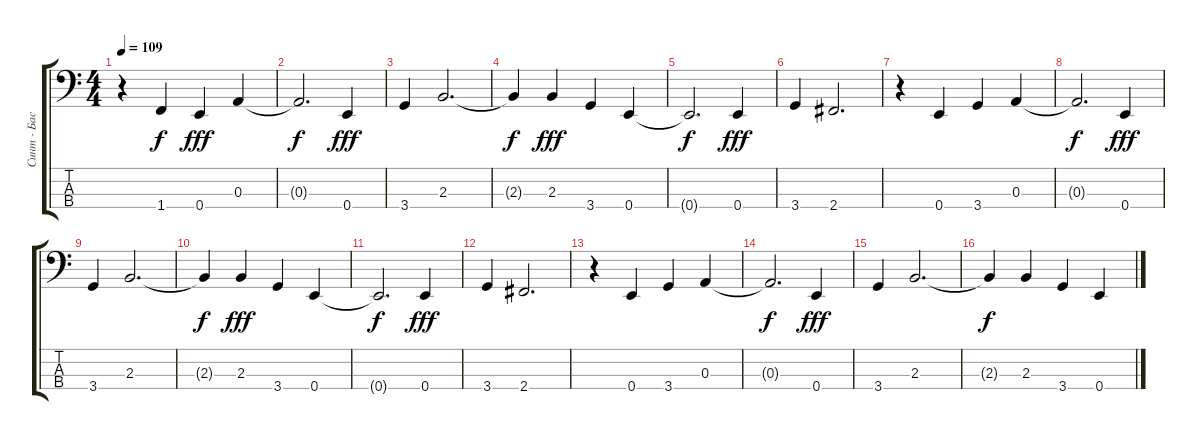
\track ("Синт - Бас" "Синт - Бас") {instrument synthbass1}
\staff {score tabs}
\tuning (G2 D2 A1 E1) {hide}
\ts (4 4)
\tempo 109
\clef f4
\ks c
r.4{dy fff} 1.4.4{dy f} 0.4.4{dy fff} 0.3.4 |
0.3{t}.2{d dy f} 0.4.4{dy fff} |
3.4.4 2.3.2{d} |
2.3{t}.4{dy f} 2.3.4{dy fff} 3.4.4 0.4.4 |
0.4{t}.2{d dy f} 0.4.4{dy fff} |
3.4.4 2.4.2{d} |
r.4 0.4.4 3.4.4 0.3.4 |
0.3{t}.2{d dy f} 0.4.4{dy fff} |
3.4.4 2.3.2{d} |
2.3{t}.4{dy f} 2.3.4{dy fff} 3.4.4 0.4.4 |
0.4{t}.2{d dy f} 0.4.4{dy fff} |
3.4.4 2.4.2{d} |
r.4 0.4.4 3.4.4 0.3.4 |
0.3{t}.2{d dy f} 0.4.4{dy fff} |
3.4.4 2.3.2{d} |
2.3{t}.4{dy f} 2.3.4 3.4.4 0.4.4
